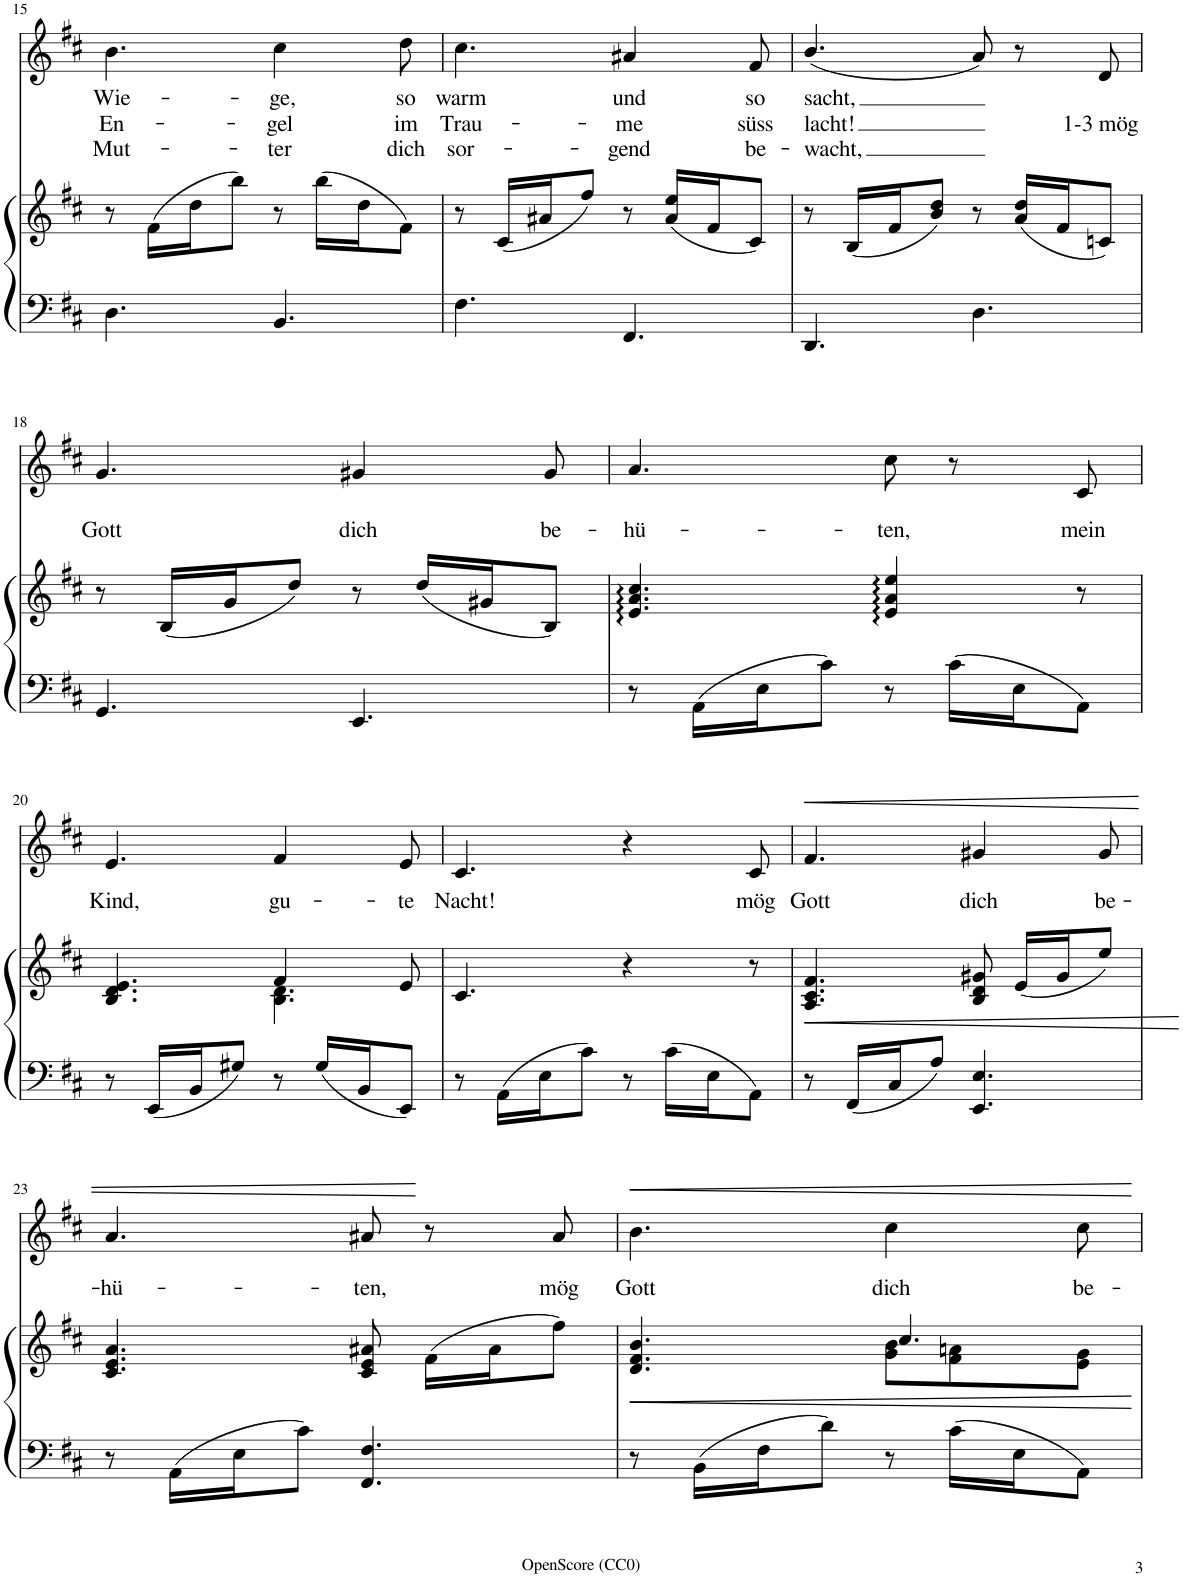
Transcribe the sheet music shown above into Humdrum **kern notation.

**kern	**kern	**dynam	**kern	**text	**text	**text	**dynam
*part2	*part2	*part2	*part1	*part1	*part1	*part1	*part1
*staff3	*staff2	*staff2/3	*staff1	*staff1	*staff1	*staff1	*staff1
*I"Piano	*	*	*I"Voice Gesang	*	*	*	*
*I'Pno	*	*	*	*	*	*	*
!!LO:PB:g=z
*clefF4	*clefG2	*	*clefG2	*	*	*	*
*k[f#c#]	*k[f#c#]	*	*k[f#c#]	*	*	*	*
*M6/8	*M6/8	*	*M6/8	*	*	*	*
=15	=15	=15	=15	=15	=15	=15	=15
!	!	!	!	!LO:LY:b	!LO:LY:b	!LO:LY:b	!
4.D\	8r	.	4.b\	Wie-	En-	Mut-	.
.	(16f#\LL	.	.	.	.	.	.
.	16dd\J	.	.	.	.	.	.
.	8bb\J)	.	.	.	.	.	.
!	!	!	!	!LO:LY:b	!LO:LY:b	!LO:LY:b	!
4.BB/	8r	.	4cc#\	-ge,	-gel	-ter	.
.	(16bb\LL	.	.	.	.	.	.
.	16dd\J	.	.	.	.	.	.
!	!	!	!	!LO:LY:b	!LO:LY:b	!LO:LY:b	!
.	8f#\J)	.	8dd\	so	im	dich	.
=16	=16	=16	=16	=16	=16	=16	=16
!	!	!	!	!LO:LY:b	!LO:LY:b	!LO:LY:b	!
4.F#\	8r	.	4.cc#\	warm	Trau-	sor-	.
.	(16c#/LL	.	.	.	.	.	.
.	16a#X/J	.	.	.	.	.	.
.	8ff#/J)	.	.	.	.	.	.
!	!	!	!	!LO:LY:b	!LO:LY:b	!LO:LY:b	!
4.FF#/	8r	.	4a#X/	und	-me	-gend	.
.	(16a#/ 16ee/LL	.	.	.	.	.	.
.	16f#/J	.	.	.	.	.	.
!	!	!	!	!LO:LY:b	!LO:LY:b	!LO:LY:b	!
.	8c#/J)	.	8f#/	so	süss	be-	.
=17	=17	=17	=17	=17	=17	=17	=17
!	!	!	!	!LO:LY:b	!LO:LY:b	!LO:LY:b	!
4.DD/	8r	.	(<4.b/	sacht,	lacht!	-wacht,	.
.	(16B/LL	.	.	.	.	.	.
.	16f#/J	.	.	.	.	.	.
.	8b/ 8dd/J)	.	.	.	.	.	.
4.D\	8r	.	8a/)	.	.	.	.
.	(16a/ 16dd/LL	.	8r	.	.	.	.
.	16f#/J	.	.	.	.	.	.
!	!	!	!	!	!LO:LY:b	!	!
.	8cn/J)	.	8d/	.	1-3 mög	.	.
!!LO:LB:g=z
=18	=18	=18	=18	=18	=18	=18	=18
!	!	!	!	!	!LO:LY:b	!	!
4.GG/	8r	.	4.g/	.	Gott	.	.
.	(16B/LL	.	.	.	.	.	.
.	16g/J	.	.	.	.	.	.
.	8dd/J)	.	.	.	.	.	.
!	!	!	!	!	!LO:LY:b	!	!
4.EE/	8r	.	4g#X/	.	dich	.	.
.	(16dd/LL	.	.	.	.	.	.
.	16g#X/J	.	.	.	.	.	.
!	!	!	!	!	!LO:LY:b	!	!
.	8B/J)	.	8g#/	.	be-	.	.
=19	=19	=19	=19	=19	=19	=19	=19
!	!	!	!	!	!LO:LY:b	!	!
8r	4.e/ 4.a/ 4.cc#/	.	4.a/	.	-hü-	.	.
16AA\LL	.	.	.	.	.	.	.
16E\J	.	.	.	.	.	.	.
8c#\J	.	.	.	.	.	.	.
!	!	!	!	!	!LO:LY:b	!	!
8r	4e/ 4a/ 4ee/	.	8cc#\	.	-ten,	.	.
16c#\LL	.	.	8r	.	.	.	.
16E\J	.	.	.	.	.	.	.
!	!	!	!	!	!LO:LY:b	!	!
8AA\J	8r	.	8c#/	.	mein	.	.
!!LO:LB:g=z
=20	=20	=20	=20	=20	=20	=20	=20
*	*^	*	*	*	*	*	*
!	!	!	!	!	!	!LO:LY:b	!	!
8r	4.B/ 4.d/ 4.e/	4.ryy	.	4.e/	.	Kind,	.	.
16EE/LL	.	.	.	.	.	.	.	.
16BB/J	.	.	.	.	.	.	.	.
8G#X/J	.	.	.	.	.	.	.	.
!	!	!	!	!	!	!LO:LY:b	!	!
8r	4f#/	4.B\ 4.d\	.	4f#/	.	gu-	.	.
16G#/LL	.	.	.	.	.	.	.	.
16BB/J	.	.	.	.	.	.	.	.
!	!	!	!	!	!	!LO:LY:b	!	!
8EE/J	8e/	.	.	8e/	.	-te	.	.
*	*v	*v	*	*	*	*	*	*
=21	=21	=21	=21	=21	=21	=21	=21
!	!	!	!	!	!LO:LY:b	!	!
8r	4.c#/	.	4.c#/	.	Nacht!	.	.
16AA\LL	.	.	.	.	.	.	.
16E\J	.	.	.	.	.	.	.
8c#\J	.	.	.	.	.	.	.
8r	4r	.	4r	.	.	.	.
16c#\LL	.	.	.	.	.	.	.
16E\J	.	.	.	.	.	.	.
!	!	!	!	!	!LO:LY:b	!	!
8AA\J	8r	.	8c#/	.	mög	.	.
=22	=22	=22	=22	=22	=22	=22	=22
!	!	!LO:HP:b	!	!	!LO:LY:b	!	!LO:HP:b
8r	4.A/ 4.c#/ 4.f#/	<	4.f#/	.	Gott	.	<
16FF#/LL	.	.	.	.	.	.	.
16C#/J	.	.	.	.	.	.	.
8A/J	.	.	.	.	.	.	.
!	!	!	!	!	!LO:LY:b	!	!
4.EE/ 4.E/	8B/ 8d/ 8g#X/	.	4g#X/	.	dich	.	.
.	(16e/LL	.	.	.	.	.	.
.	16g#/J	.	.	.	.	.	.
!	!	!	!	!	!LO:LY:b	!	!
.	8ee/J)	.	8g#/	.	be-	.	.
.	.	[	.	.	.	.	.
!!LO:LB:g=z
=23	=23	=23	=23	=23	=23	=23	=23
!	!	!	!	!	!LO:LY:b	!	!
8r	4.c#/ 4.e/ 4.a/	.	4.a/	.	-hü-	.	.
16AA\LL	.	.	.	.	.	.	.
16E\J	.	.	.	.	.	.	.
8c#\J	.	.	.	.	.	.	.
!	!	!	!	!	!LO:LY:b	!	!
4.FF#/ 4.F#/	8c#/ 8e/ 8a#X/	.	8a#X/	.	-ten,	.	.
.	(16f#\LL	.	8r	.	.	.	[
.	16a#\J	.	.	.	.	.	.
!	!	!	!	!	!LO:LY:b	!	!
.	8ff#\J)	.	8a#/	.	mög	.	.
=24	=24	=24	=24	=24	=24	=24	=24
!	!	!LO:HP:b	!	!	!LO:LY:b	!	!LO:HP:b
*	*^	*	*	*	*	*	*
8r	4.d/ 4.f#/ 4.b/	4.ryy	<	4.b\	.	Gott	.	<
16BB\LL	.	.	.	.	.	.	.	.
16F#\J	.	.	.	.	.	.	.	.
8d\J	.	.	.	.	.	.	.	.
!	!	!	!	!	!	!LO:LY:b	!	!
8r	4.cc#/	8g\ 8b\L	.	4cc#\	.	dich	.	.
16c#\LL	.	8f#\ 8an\	.	.	.	.	.	.
16E\J	.	.	.	.	.	.	.	.
!	!	!	!	!	!	!LO:LY:b	!	!
8AA\J	.	8e\ 8g\J	.	8cc#\	.	be-	.	.
*	*v	*v	*	*	*	*	*	*
.	.	[	.	.	.	.	[
=	=	=	=	=	=	=	=
*-	*-	*-	*-	*-	*-	*-	*-
